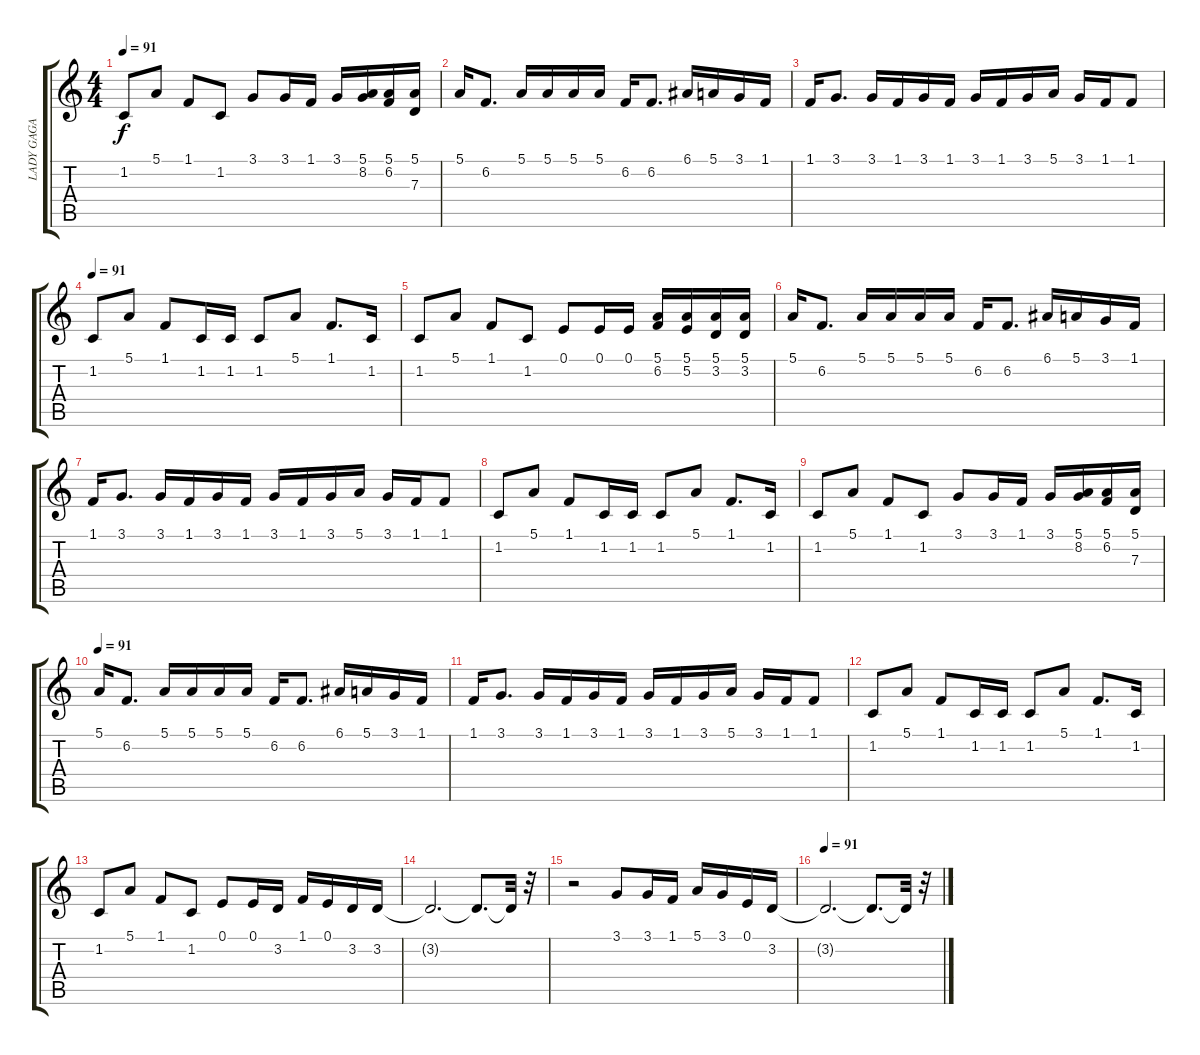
\track ("LADY GAGA VOICE" "LADY GAGA ") {instrument altosax}
\staff {score tabs}
\tuning (E4 B3 G3 D3 A2 E2) {hide}
\ts (4 4)
\tempo 91
\clef g2
\ks c
1.2.8{dy f} 5.1.8 1.1.8 1.2.8 3.1.8 3.1.16 1.1.16 3.1.16 (5.1 8.2).16 (5.1 6.2).16 (5.1 7.3).16 |
5.1.16 6.2.8{d} 5.1.16 5.1.16 5.1.16 5.1.16 6.2.16 6.2.8{d} 6.1.16 5.1.16 3.1.16 1.1.16 |
1.1.16 3.1.8{d} 3.1.16 1.1.16 3.1.16 1.1.16 3.1.16 1.1.16 3.1.16 5.1.16 3.1.16 1.1.16 1.1.8 |
\tempo 91
1.2.8 5.1.8 1.1.8 1.2.16 1.2.16 1.2.8 5.1.8 1.1.8{d} 1.2.16 |
1.2.8 5.1.8 1.1.8 1.2.8 0.1.8 0.1.16 0.1.16 (5.1 6.2).16 (5.1 5.2).16 (5.1 3.2).16 (5.1 3.2).16 |
5.1.16 6.2.8{d} 5.1.16 5.1.16 5.1.16 5.1.16 6.2.16 6.2.8{d} 6.1.16 5.1.16 3.1.16 1.1.16 |
1.1.16 3.1.8{d} 3.1.16 1.1.16 3.1.16 1.1.16 3.1.16 1.1.16 3.1.16 5.1.16 3.1.16 1.1.16 1.1.8 |
1.2.8 5.1.8 1.1.8 1.2.16 1.2.16 1.2.8 5.1.8 1.1.8{d} 1.2.16 |
1.2.8 5.1.8 1.1.8 1.2.8 3.1.8 3.1.16 1.1.16 3.1.16 (5.1 8.2).16 (5.1 6.2).16 (5.1 7.3).16 |
\tempo 91
5.1.16 6.2.8{d} 5.1.16 5.1.16 5.1.16 5.1.16 6.2.16 6.2.8{d} 6.1.16 5.1.16 3.1.16 1.1.16 |
1.1.16 3.1.8{d} 3.1.16 1.1.16 3.1.16 1.1.16 3.1.16 1.1.16 3.1.16 5.1.16 3.1.16 1.1.16 1.1.8 |
1.2.8 5.1.8 1.1.8 1.2.16 1.2.16 1.2.8 5.1.8 1.1.8{d} 1.2.16 |
1.2.8 5.1.8 1.1.8 1.2.8 0.1.8 0.1.16 3.2.16 1.1.16 0.1.16 3.2.16 3.2.16 |
3.2{t}.2{d} 3.2{t}.8{d} 3.2{t}.32 r.32 |
r.2 3.1.8 3.1.16 1.1.16 5.1.16 3.1.16 0.1.16 3.2.16 |
\tempo 91
3.2{t}.2{d} 3.2{t}.8{d} 3.2{t}.32 r.32
